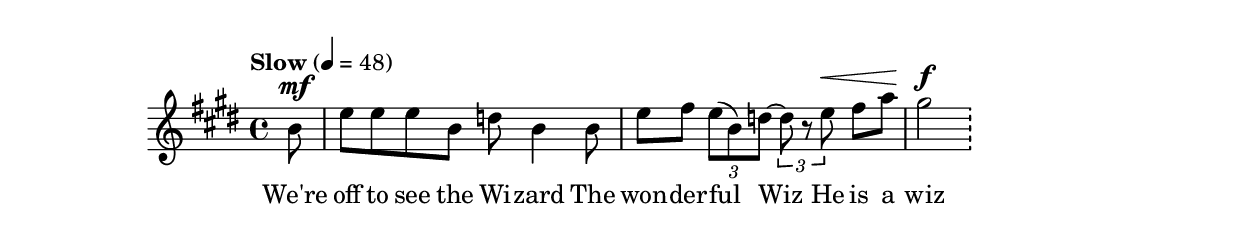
\relative c'' {
  \time 4/4
  \partial 8
  \key e \major
  \tempo "Slow" 4=48
  b8^\mf |
  e8 e e8 b d b4 b8 |
  e8 fis8 \times 2/3 { e ( b ) d ~ } \times 2/3 { d8 r e^\< } fis a |
  gis2^\f \bar "!"
}
\addlyrics {
  We're off to see the Wi -- zard
  The won -- der -- ful Wiz
  He is a wiz
}